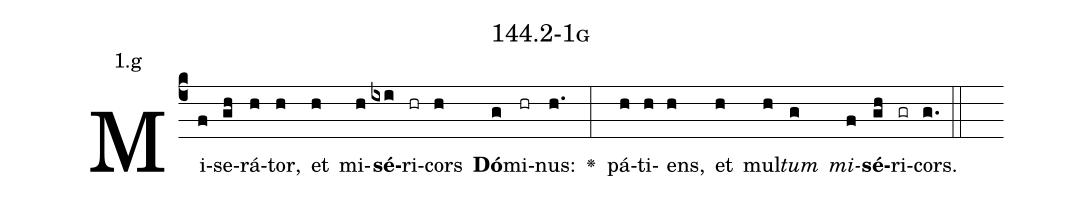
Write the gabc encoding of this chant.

name: 144.2-1g;
annotation: 1.g;
%%
(c4)Mi(f)se(gh)rá(h)tor,(h) et(h) mi(h)<b>sé</b>(ixi)ri(hr)cors(h) <b>Dó</b>(g)mi(hr)nus:(h.) <v>\greheightstar</v>(:) pá(h)ti(h)ens,(h) et(h) mul(h)<i>tum</i>(g) <i>mi</i>(f)<b>sé</b>(gh)ri(gr)cors.(g.) (::)


%E(h) u(h) o(g) u(f) a(gh) e.(g.) (::)
